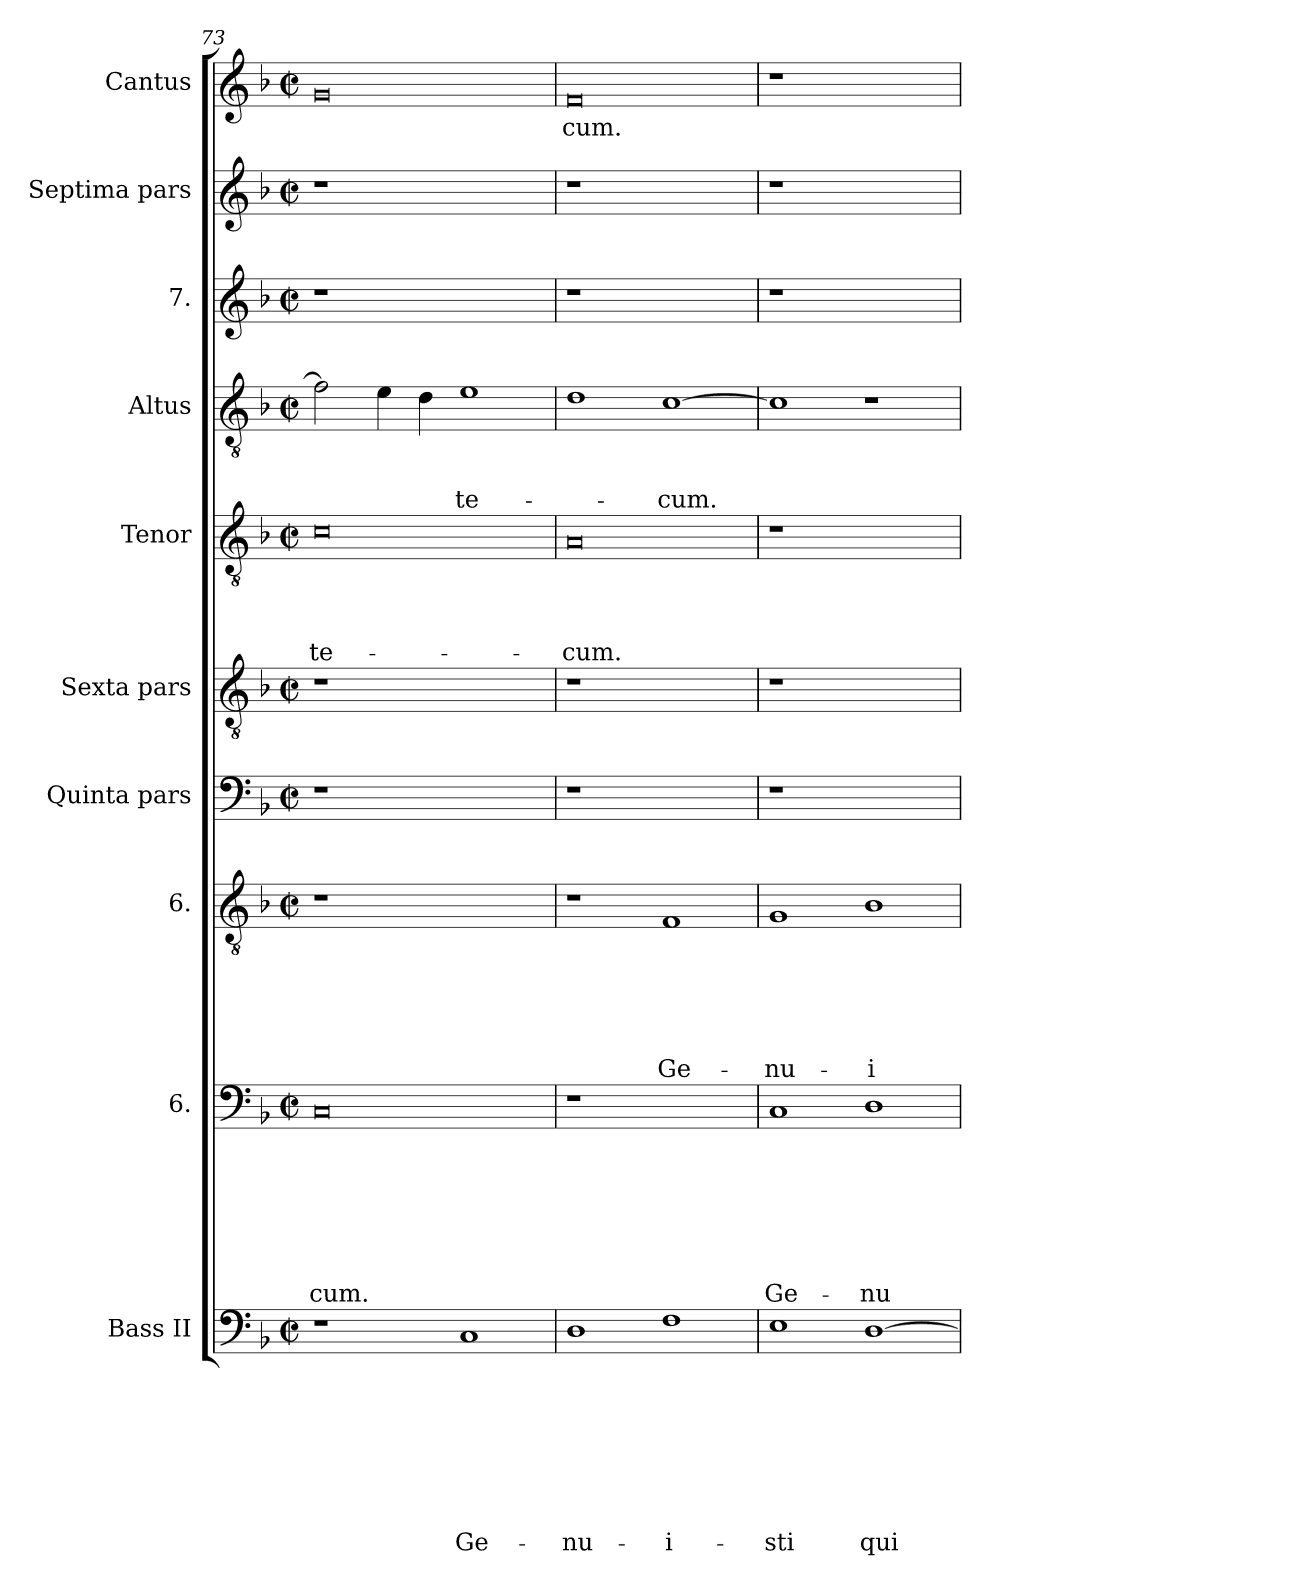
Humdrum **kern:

**kern	**text	**text	**text	**text	**text	**text	**text	**text	**kern	**text	**text	**text	**text	**text	**text	**text	**kern	**text	**text	**text	**text	**text	**text	**kern	**kern	**kern	**text	**text	**text	**text	**kern	**text	**text	**text	**kern	**kern	**kern	**text
*part10	*part10	*part10	*part10	*part10	*part10	*part10	*part10	*part10	*part9	*part9	*part9	*part9	*part9	*part9	*part9	*part9	*part8	*part8	*part8	*part8	*part8	*part8	*part8	*part7	*part6	*part5	*part5	*part5	*part5	*part5	*part4	*part4	*part4	*part4	*part3	*part2	*part1	*part1
*staff10	*staff10	*staff10	*staff10	*staff10	*staff10	*staff10	*staff10	*staff10	*staff9	*staff9	*staff9	*staff9	*staff9	*staff9	*staff9	*staff9	*staff8	*staff8	*staff8	*staff8	*staff8	*staff8	*staff8	*staff7	*staff6	*staff5	*staff5	*staff5	*staff5	*staff5	*staff4	*staff4	*staff4	*staff4	*staff3	*staff2	*staff1	*staff1
*I"Bass II	*	*	*	*	*	*	*	*	*I"6.	*	*	*	*	*	*	*	*I"6.	*	*	*	*	*	*	*I"Quinta pars	*I"Sexta pars	*I"Tenor	*	*	*	*	*I"Altus	*	*	*	*I"7.	*I"Septima pars	*I"Cantus	*
*I'B.	*	*	*	*	*	*	*	*	*	*	*	*	*	*	*	*	*	*	*	*	*	*	*	*	*	*I'T.	*	*	*	*	*I'A.	*	*	*	*	*	*I'C.	*
!!LO:PB:g=z
*clefF4	*	*	*	*	*	*	*	*	*clefF4	*	*	*	*	*	*	*	*clefGv2	*	*	*	*	*	*	*clefF4	*clefGv2	*clefGv2	*	*	*	*	*clefGv2	*	*	*	*clefG2	*clefG2	*clefG2	*
*k[b-]	*	*	*	*	*	*	*	*	*k[b-]	*	*	*	*	*	*	*	*k[b-]	*	*	*	*	*	*	*k[b-]	*k[b-]	*k[b-]	*	*	*	*	*k[b-]	*	*	*	*k[b-]	*k[b-]	*k[b-]	*
*F:	*	*	*	*	*	*	*	*	*F:	*	*	*	*	*	*	*	*F:	*	*	*	*	*	*	*F:	*F:	*F:	*	*	*	*	*F:	*	*	*	*F:	*F:	*F:	*
*M2/2	*	*	*	*	*	*	*	*	*M2/2	*	*	*	*	*	*	*	*M2/2	*	*	*	*	*	*	*M2/2	*M2/2	*M2/2	*	*	*	*	*M2/2	*	*	*	*M2/2	*M2/2	*M2/2	*
*met(c|)	*	*	*	*	*	*	*	*	*met(c|)	*	*	*	*	*	*	*	*met(c|)	*	*	*	*	*	*	*met(c|)	*met(c|)	*met(c|)	*	*	*	*	*met(c|)	*	*	*	*met(c|)	*met(c|)	*met(c|)	*
=73	=73	=73	=73	=73	=73	=73	=73	=73	=73	=73	=73	=73	=73	=73	=73	=73	=73	=73	=73	=73	=73	=73	=73	=73	=73	=73	=73	=73	=73	=73	=73	=73	=73	=73	=73	=73	=73	=73
!	!	!	!	!	!	!	!	!	!	!	!	!	!	!	!	!LO:LY:b	!	!	!	!	!	!	!	!	!	!	!	!	!	!LO:LY:b	!	!	!	!	!	!	!	!
1r	.	.	.	.	.	.	.	.	0C	.	.	.	.	.	.	-cum.	1r	.	.	.	.	.	.	1r	1r	0c	.	.	.	te-	2f\]	.	.	.	1r	1r	0g	.
.	.	.	.	.	.	.	.	.	.	.	.	.	.	.	.	.	.	.	.	.	.	.	.	.	.	.	.	.	.	.	4e\	.	.	.	.	.	.	.
.	.	.	.	.	.	.	.	.	.	.	.	.	.	.	.	.	.	.	.	.	.	.	.	.	.	.	.	.	.	.	4d\	.	.	.	.	.	.	.
!	!	!	!	!	!	!	!	!LO:LY:b	!	!	!	!	!	!	!	!	!	!	!	!	!	!	!	!	!	!	!	!	!	!	!	!	!	!LO:LY:b	!	!	!	!
1C	.	.	.	.	.	.	.	Ge-	.	.	.	.	.	.	.	.	1ryy	.	.	.	.	.	.	1ryy	1ryy	.	.	.	.	.	1e	.	.	te-	1ryy	1ryy	.	.
=74	=74	=74	=74	=74	=74	=74	=74	=74	=74	=74	=74	=74	=74	=74	=74	=74	=74	=74	=74	=74	=74	=74	=74	=74	=74	=74	=74	=74	=74	=74	=74	=74	=74	=74	=74	=74	=74	=74
!	!	!	!	!	!	!	!	!LO:LY:b	!	!	!	!	!	!	!	!	!	!	!	!	!	!	!	!	!	!	!	!	!	!LO:LY:b	!	!	!	!	!	!	!	!LO:LY:b
1D	.	.	.	.	.	.	.	-nu-	1r	.	.	.	.	.	.	.	1r	.	.	.	.	.	.	1r	1r	0A	.	.	.	-cum.	1d	.	.	.	1r	1r	0f	-cum.
!	!	!	!	!	!	!	!	!LO:LY:b	!	!	!	!	!	!	!	!	!	!	!	!	!	!	!LO:LY:b	!	!	!	!	!	!	!	!	!	!	!LO:LY:b	!	!	!	!
1F	.	.	.	.	.	.	.	-i-	1ryy	.	.	.	.	.	.	.	1F	.	.	.	.	.	Ge-	1ryy	1ryy	.	.	.	.	.	[>1c	.	.	-cum.	1ryy	1ryy	.	.
=75	=75	=75	=75	=75	=75	=75	=75	=75	=75	=75	=75	=75	=75	=75	=75	=75	=75	=75	=75	=75	=75	=75	=75	=75	=75	=75	=75	=75	=75	=75	=75	=75	=75	=75	=75	=75	=75	=75
!	!	!	!	!	!	!	!	!LO:LY:b	!	!	!	!	!	!	!	!LO:LY:b	!	!	!	!	!	!	!LO:LY:b	!	!	!	!	!	!	!	!	!	!	!	!	!	!	!
1E	.	.	.	.	.	.	.	-sti	1C	.	.	.	.	.	.	Ge-	1G	.	.	.	.	.	-nu-	1r	1r	1r	.	.	.	.	1c]	.	.	.	1r	1r	1r	.
!	!	!	!	!	!	!	!	!LO:LY:b	!	!	!	!	!	!	!	!LO:LY:b	!	!	!	!	!	!	!LO:LY:b	!	!	!	!	!	!	!	!	!	!	!	!	!	!	!
[<1D	.	.	.	.	.	.	.	qui	1D	.	.	.	.	.	.	-nu-	1B-	.	.	.	.	.	-i-	1ryy	1ryy	1ryy	.	.	.	.	1r	.	.	.	1ryy	1ryy	1ryy	.
=	=	=	=	=	=	=	=	=	=	=	=	=	=	=	=	=	=	=	=	=	=	=	=	=	=	=	=	=	=	=	=	=	=	=	=	=	=	=
*-	*-	*-	*-	*-	*-	*-	*-	*-	*-	*-	*-	*-	*-	*-	*-	*-	*-	*-	*-	*-	*-	*-	*-	*-	*-	*-	*-	*-	*-	*-	*-	*-	*-	*-	*-	*-	*-	*-
